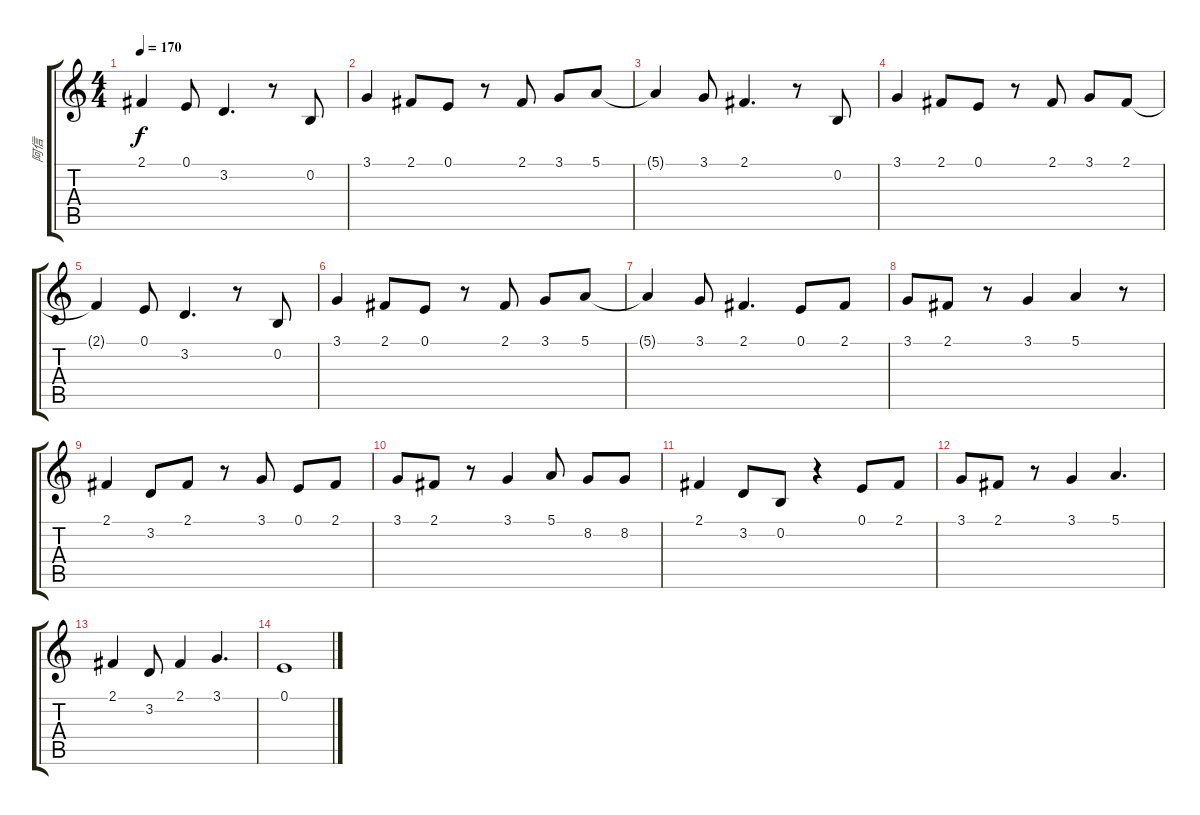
\track ("阿信" "阿信") {instrument flute}
\staff {score tabs}
\tuning (E4 B3 G3 D3 A2 E2) {hide}
\ts (4 4)
\tempo 170
\clef g2
\ks c
2.1{t}.4{dy f} 0.1.8 3.2.4{d} r.8 0.2.8 |
3.1.4 2.1.8 0.1.8 r.8 2.1.8 3.1.8 5.1.8 |
5.1{t}.4 3.1.8 2.1.4{d} r.8 0.2.8 |
3.1.4 2.1.8 0.1.8 r.8 2.1.8 3.1.8 2.1.8 |
2.1{t}.4 0.1.8 3.2.4{d} r.8 0.2.8 |
3.1.4 2.1.8 0.1.8 r.8 2.1.8 3.1.8 5.1.8 |
5.1{t}.4 3.1.8 2.1.4{d} 0.1.8 2.1.8 |
3.1.8 2.1.8 r.8 3.1.4 5.1.4 r.8 |
2.1.4 3.2.8 2.1.8 r.8 3.1.8 0.1.8 2.1.8 |
3.1.8 2.1.8 r.8 3.1.4 5.1.8 8.2.8 8.2.8 |
2.1.4 3.2.8 0.2.8 r.4 0.1.8 2.1.8 |
3.1.8 2.1.8 r.8 3.1.4 5.1.4{d} |
2.1.4 3.2.8 2.1.4 3.1.4{d} |
0.1.1
